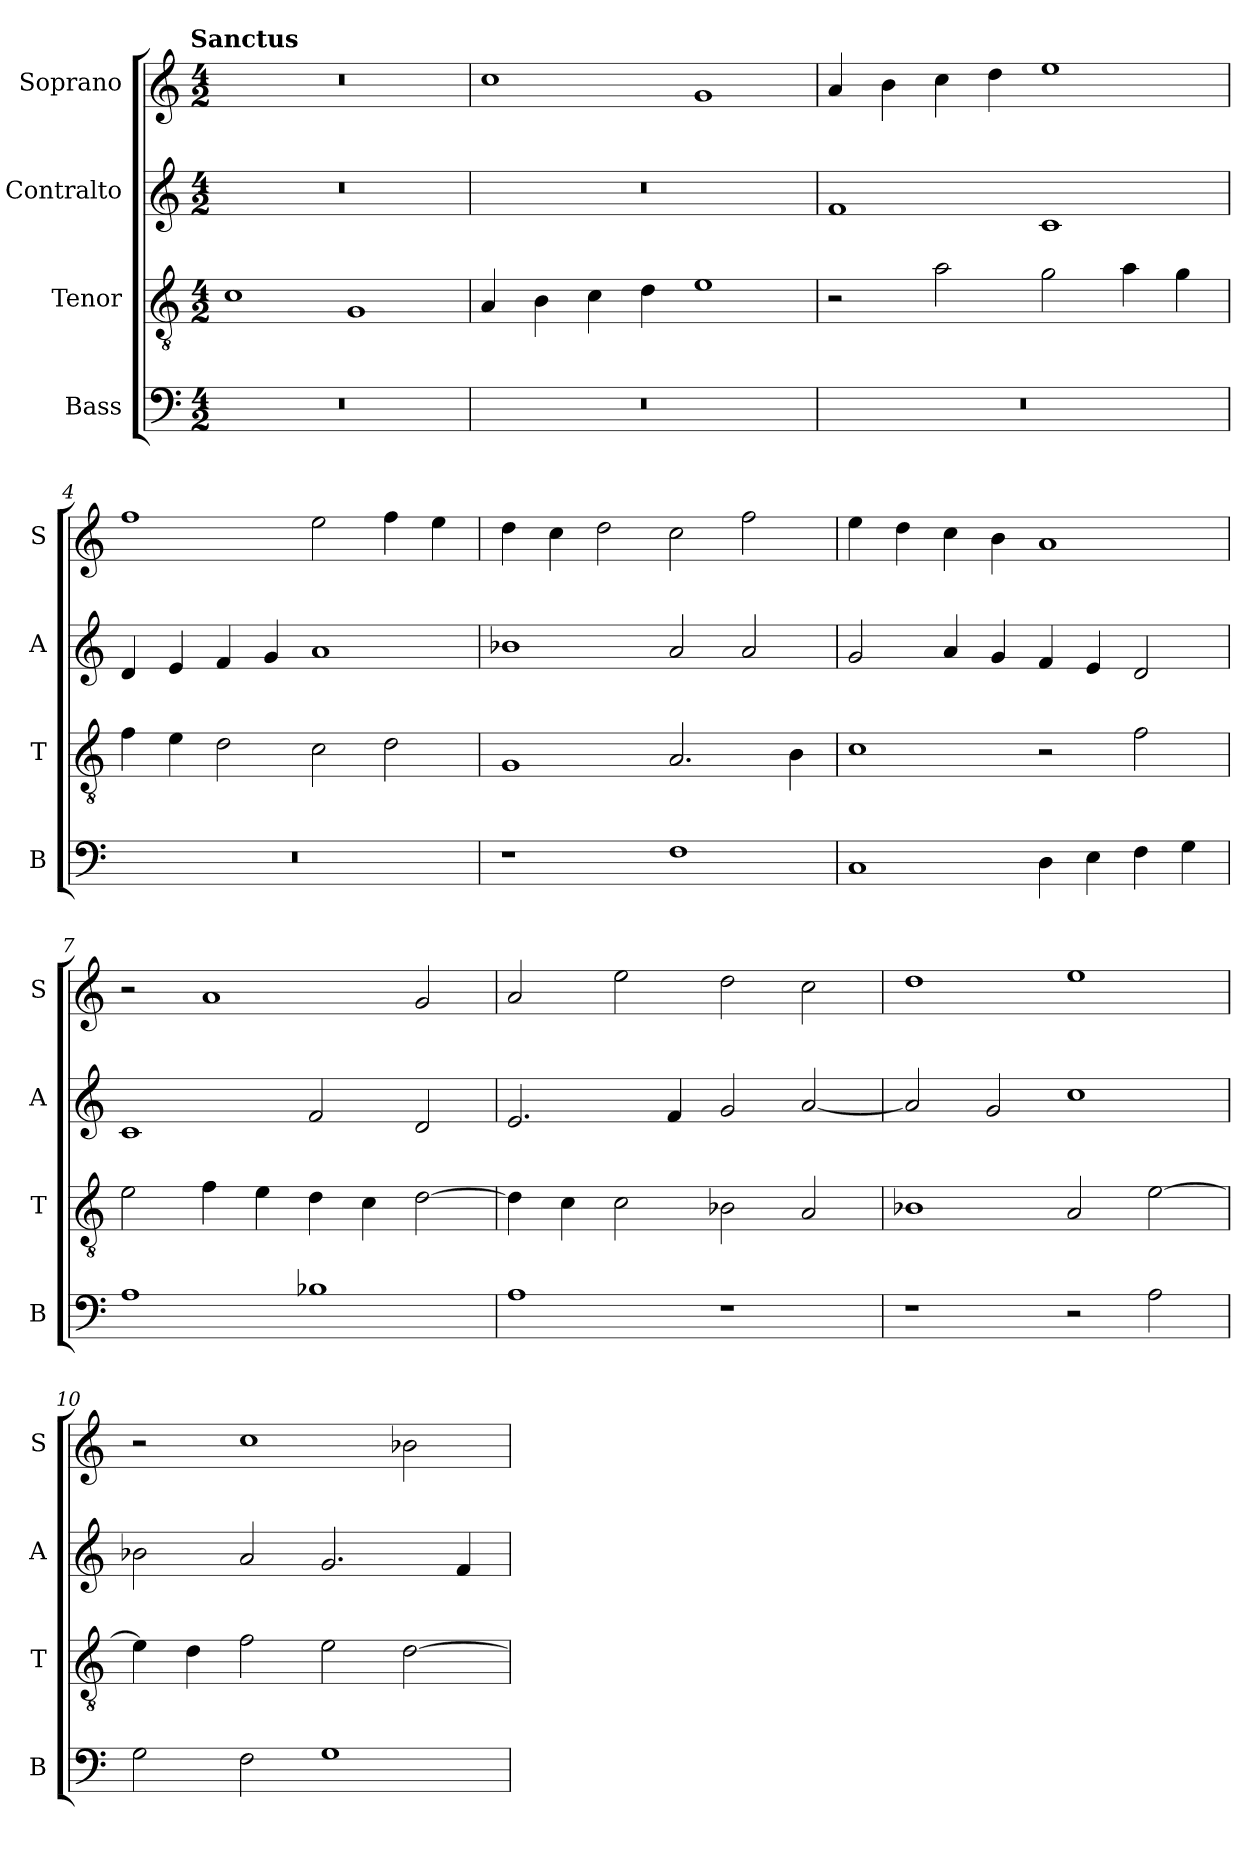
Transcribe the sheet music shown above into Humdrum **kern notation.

**kern	**kern	**kern	**kern
*part4	*part3	*part2	*part1
*staff4	*staff3	*staff2	*staff1
*I"Bass	*I"Tenor	*I"Contralto	*I"Soprano
*I'B	*I'T	*I'A	*I'S
*clefF4	*clefGv2	*clefG2	*clefG2
*k[]	*k[]	*k[]	*k[]
*A:aeo	*A:aeo	*A:aeo	*A:aeo
!!LO:TX:omd:t=Sanctus
*M4/2	*M4/2	*M4/2	*M4/2
=1	=1	=1	=1
0r	1c	0r	0r
.	1G	.	.
=2	=2	=2	=2
0r	4A	0r	1cc
.	4B	.	.
.	4c	.	.
.	4d	.	.
.	1e	.	1g
=3	=3	=3	=3
0r	2r	1f	4a
.	.	.	4b
.	2a	.	4cc
.	.	.	4dd
.	2g	1c	1ee
.	4a	.	.
.	4g	.	.
=4	=4	=4	=4
0r	4f	4d	1ff
.	4e	4e	.
.	2d	4f	.
.	.	4g	.
.	2c	1a	2ee
.	2d	.	4ff
.	.	.	4ee
=5	=5	=5	=5
1r	1G	1b-X	4dd
.	.	.	4cc
.	.	.	2dd
1F	2.A	2a	2cc
.	.	2a	2ff
.	4B	.	.
=6	=6	=6	=6
1C	1c	2g	4ee
.	.	.	4dd
.	.	4a	4cc
.	.	4g	4b
4D	2r	4f	1a
4E	.	4e	.
4F	2f	2d	.
4G	.	.	.
=7	=7	=7	=7
1A	2e	1c	2r
.	4f	.	1a
.	4e	.	.
1B-X	4d	2f	.
.	4c	.	.
.	[2d	2d	2g
=8	=8	=8	=8
1A	4d]	2.e	2a
.	4c	.	.
.	2c	.	2ee
.	.	4f	.
1r	2B-X	2g	2dd
.	2A	[2a	2cc
=9	=9	=9	=9
1r	1B-X	2a]	1dd
.	.	2g	.
2r	2A	1cc	1ee
2A	[2e	.	.
=10	=10	=10	=10
2G	4e]	2b-X	2r
.	4d	.	.
2F	2f	2a	1cc
1G	2e	2.g	.
.	[2d	.	2b-X
.	.	4f	.
=	=	=	=
*-	*-	*-	*-
